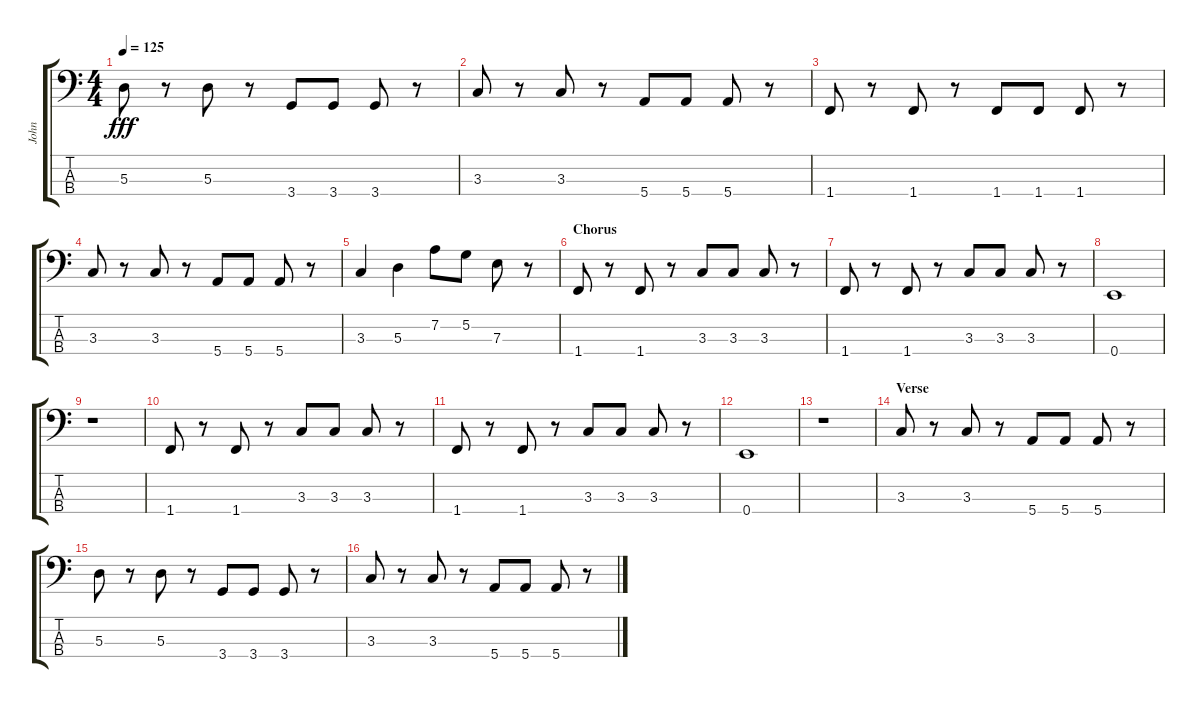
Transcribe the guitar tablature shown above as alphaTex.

\track ("John" "John") {instrument electricbassfinger}
\staff {score tabs}
\tuning (G2 D2 A1 E1) {hide}
\ts (4 4)
\tempo 125
\clef f4
\ks c
5.3.8{dy fff} r.8 5.3.8 r.8 3.4.8 3.4.8 3.4.8 r.8 |
3.3.8 r.8 3.3.8 r.8 5.4.8 5.4.8 5.4.8 r.8 |
1.4.8 r.8 1.4.8 r.8 1.4.8 1.4.8 1.4.8 r.8 |
3.3.8 r.8 3.3.8 r.8 5.4.8 5.4.8 5.4.8 r.8 |
3.3.4 5.3.4 7.2.8 5.2.8 7.3.8 r.8 |
\section ("" "Chorus")
1.4.8 r.8 1.4.8 r.8 3.3.8 3.3.8 3.3.8 r.8 |
1.4.8 r.8 1.4.8 r.8 3.3.8 3.3.8 3.3.8 r.8 |
0.4.1 |
r.1 |
1.4.8 r.8 1.4.8 r.8 3.3.8 3.3.8 3.3.8 r.8 |
1.4.8 r.8 1.4.8 r.8 3.3.8 3.3.8 3.3.8 r.8 |
0.4.1 |
r.1 |
\section ("" "Verse")
3.3.8 r.8 3.3.8 r.8 5.4.8 5.4.8 5.4.8 r.8 |
5.3.8 r.8 5.3.8 r.8 3.4.8 3.4.8 3.4.8 r.8 |
3.3.8 r.8 3.3.8 r.8 5.4.8 5.4.8 5.4.8 r.8
